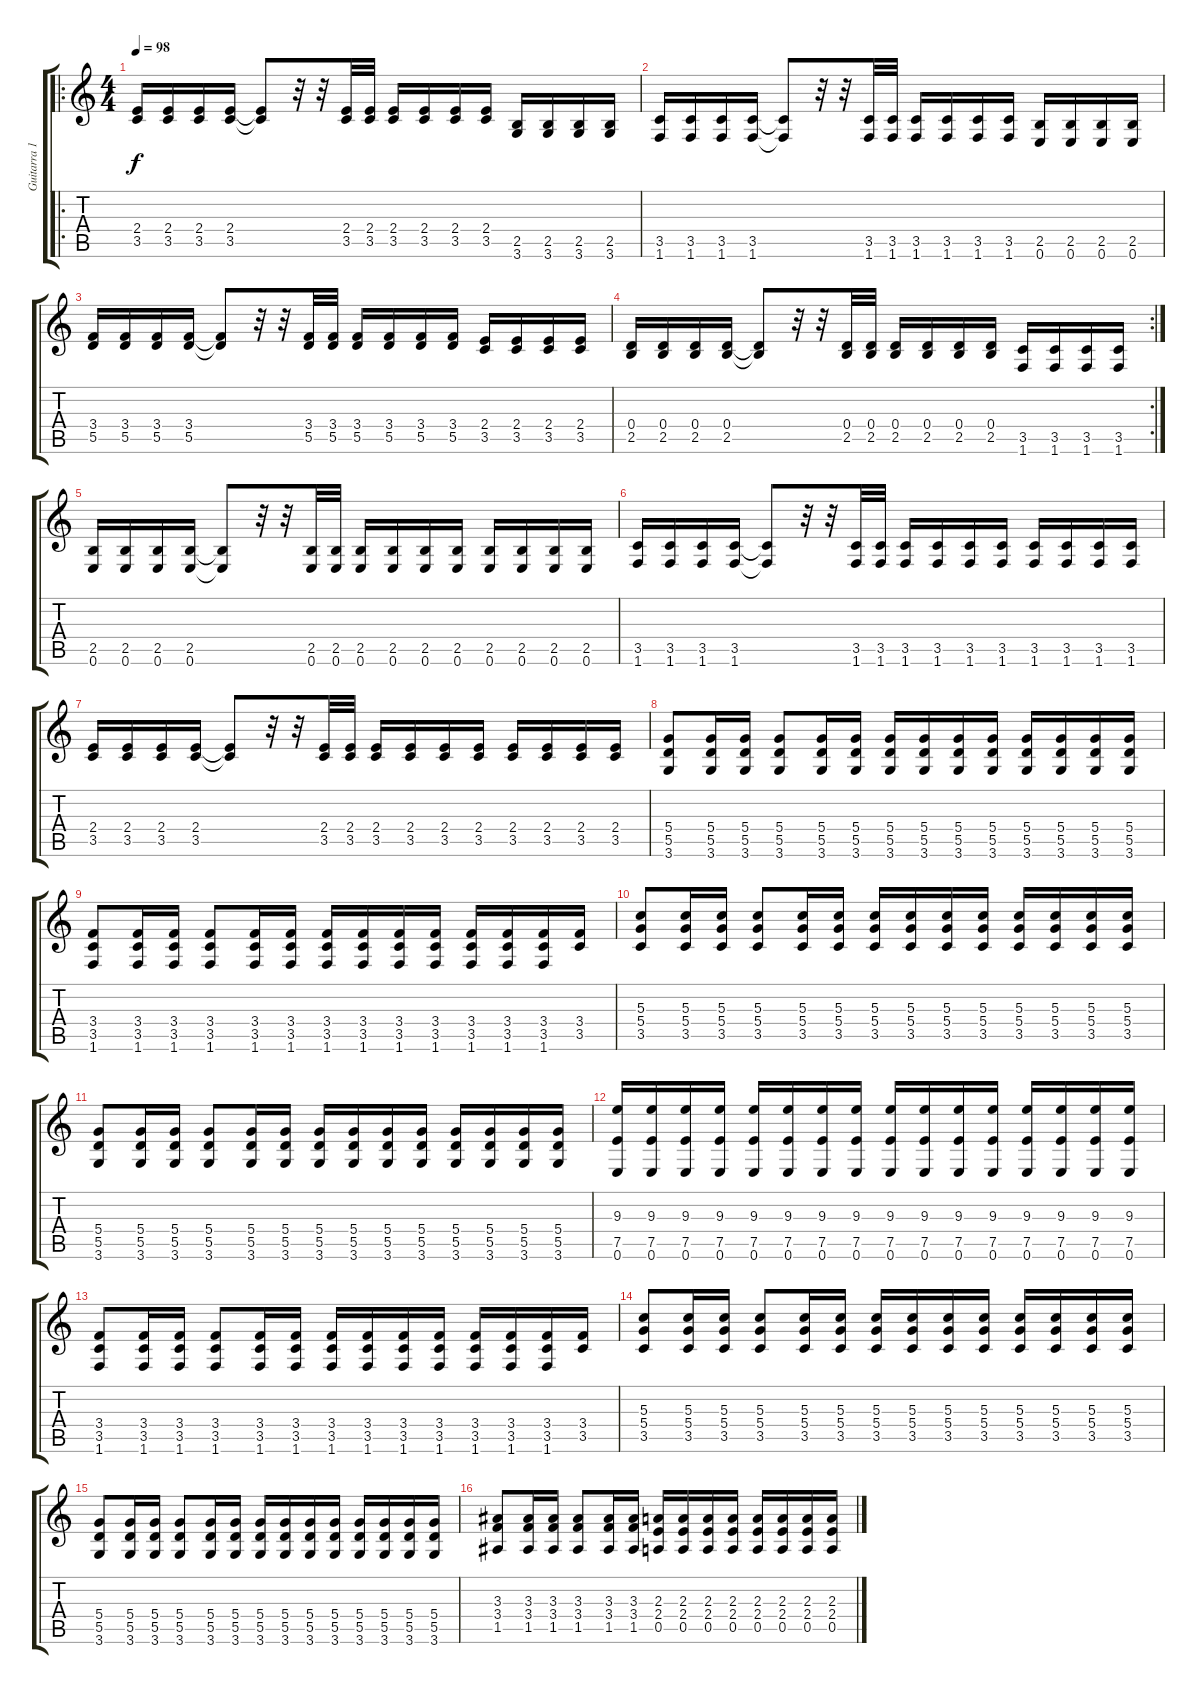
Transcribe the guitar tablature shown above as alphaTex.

\track ("Guitarra 1" "Guitarra 1") {instrument acousticguitarnylon}
\staff {score tabs}
\tuning (E4 B3 G3 D3 A2 E2) {hide}
\ro
\ts (4 4)
\tempo 98
\clef g2
\ks c
(2.4 3.5).16{dy f instrument distortionguitar} (2.4 3.5).16 (2.4 3.5).16 (2.4 3.5).16 (2.4{t} 3.5{t}).8 r.32 r.32 (2.4 3.5).32 (2.4 3.5).32 (2.4 3.5).16 (2.4 3.5).16 (2.4 3.5).16 (2.4 3.5).16 (2.5 3.6).16 (2.5 3.6).16 (2.5 3.6).16 (2.5 3.6).16 |
(3.5 1.6).16 (3.5 1.6).16 (3.5 1.6).16 (3.5 1.6).16 (3.5{t} 1.6{t}).8 r.32 r.32 (3.5 1.6).32 (3.5 1.6).32 (3.5 1.6).16 (3.5 1.6).16 (3.5 1.6).16 (3.5 1.6).16 (2.5 0.6).16 (2.5 0.6).16 (2.5 0.6).16 (2.5 0.6).16 |
(3.4 5.5).16 (3.4 5.5).16 (3.4 5.5).16 (3.4 5.5).16 (3.4{t} 5.5{t}).8 r.32 r.32 (3.4 5.5).32 (3.4 5.5).32 (3.4 5.5).16 (3.4 5.5).16 (3.4 5.5).16 (3.4 5.5).16 (2.4 3.5).16 (2.4 3.5).16 (2.4 3.5).16 (2.4 3.5).16 |
\rc 2
(0.4 2.5).16 (0.4 2.5).16 (0.4 2.5).16 (0.4 2.5).16 (0.4{t} 2.5{t}).8 r.32 r.32 (0.4 2.5).32 (0.4 2.5).32 (0.4 2.5).16 (0.4 2.5).16 (0.4 2.5).16 (0.4 2.5).16 (3.5 1.6).16 (3.5 1.6).16 (3.5 1.6).16 (3.5 1.6).16 |
(2.5 0.6).16{instrument distortionguitar} (2.5 0.6).16 (2.5 0.6).16 (2.5 0.6).16 (2.5{t} 0.6{t}).8 r.32 r.32 (2.5 0.6).32 (2.5 0.6).32 (2.5 0.6).16 (2.5 0.6).16 (2.5 0.6).16 (2.5 0.6).16 (2.5 0.6).16 (2.5 0.6).16 (2.5 0.6).16 (2.5 0.6).16 |
(3.5 1.6).16 (3.5 1.6).16 (3.5 1.6).16 (3.5 1.6).16 (3.5{t} 1.6{t}).8 r.32 r.32 (3.5 1.6).32 (3.5 1.6).32 (3.5 1.6).16 (3.5 1.6).16 (3.5 1.6).16 (3.5 1.6).16 (3.5 1.6).16 (3.5 1.6).16 (3.5 1.6).16 (3.5 1.6).16 |
(2.4 3.5).16 (2.4 3.5).16 (2.4 3.5).16 (2.4 3.5).16 (2.4{t} 3.5{t}).8 r.32 r.32 (2.4 3.5).32 (2.4 3.5).32 (2.4 3.5).16 (2.4 3.5).16 (2.4 3.5).16 (2.4 3.5).16 (2.4 3.5).16 (2.4 3.5).16 (2.4 3.5).16 (2.4 3.5).16 |
(5.4 5.5 3.6).8{instrument distortionguitar} (5.4 5.5 3.6).16 (5.4 5.5 3.6).16 (5.4 5.5 3.6).8 (5.4 5.5 3.6).16 (5.4 5.5 3.6).16 (5.4 5.5 3.6).16 (5.4 5.5 3.6).16 (5.4 5.5 3.6).16 (5.4 5.5 3.6).16 (5.4 5.5 3.6).16 (5.4 5.5 3.6).16 (5.4 5.5 3.6).16 (5.4 5.5 3.6).16 |
(3.4 3.5 1.6).8{instrument distortionguitar} (3.4 3.5 1.6).16 (3.4 3.5 1.6).16 (3.4 3.5 1.6).8 (3.4 3.5 1.6).16 (3.4 3.5 1.6).16 (3.4 3.5 1.6).16 (3.4 3.5 1.6).16 (3.4 3.5 1.6).16 (3.4 3.5 1.6).16 (3.4 3.5 1.6).16 (3.4 3.5 1.6).16 (3.4 3.5 1.6).16 (3.4 3.5).16 |
(5.3 5.4 3.5).8{instrument distortionguitar} (5.3 5.4 3.5).16 (5.3 5.4 3.5).16 (5.3 5.4 3.5).8 (5.3 5.4 3.5).16 (5.3 5.4 3.5).16 (5.3 5.4 3.5).16 (5.3 5.4 3.5).16 (5.3 5.4 3.5).16 (5.3 5.4 3.5).16 (5.3 5.4 3.5).16 (5.3 5.4 3.5).16 (5.3 5.4 3.5).16 (5.3 5.4 3.5).16 |
(5.4 5.5 3.6).8{instrument distortionguitar} (5.4 5.5 3.6).16 (5.4 5.5 3.6).16 (5.4 5.5 3.6).8 (5.4 5.5 3.6).16 (5.4 5.5 3.6).16 (5.4 5.5 3.6).16 (5.4 5.5 3.6).16 (5.4 5.5 3.6).16 (5.4 5.5 3.6).16 (5.4 5.5 3.6).16 (5.4 5.5 3.6).16 (5.4 5.5 3.6).16 (5.4 5.5 3.6).16 |
(9.3 7.5 0.6).16 (9.3 7.5 0.6).16 (9.3 7.5 0.6).16 (9.3 7.5 0.6).16 (9.3 7.5 0.6).16 (9.3 7.5 0.6).16 (9.3 7.5 0.6).16 (9.3 7.5 0.6).16 (9.3 7.5 0.6).16 (9.3 7.5 0.6).16 (9.3 7.5 0.6).16 (9.3 7.5 0.6).16 (9.3 7.5 0.6).16 (9.3 7.5 0.6).16 (9.3 7.5 0.6).16 (9.3 7.5 0.6).16 |
(3.4 3.5 1.6).8{instrument distortionguitar} (3.4 3.5 1.6).16 (3.4 3.5 1.6).16 (3.4 3.5 1.6).8 (3.4 3.5 1.6).16 (3.4 3.5 1.6).16 (3.4 3.5 1.6).16 (3.4 3.5 1.6).16 (3.4 3.5 1.6).16 (3.4 3.5 1.6).16 (3.4 3.5 1.6).16 (3.4 3.5 1.6).16 (3.4 3.5 1.6).16 (3.4 3.5).16 |
(5.3 5.4 3.5).8{instrument distortionguitar} (5.3 5.4 3.5).16 (5.3 5.4 3.5).16 (5.3 5.4 3.5).8 (5.3 5.4 3.5).16 (5.3 5.4 3.5).16 (5.3 5.4 3.5).16 (5.3 5.4 3.5).16 (5.3 5.4 3.5).16 (5.3 5.4 3.5).16 (5.3 5.4 3.5).16 (5.3 5.4 3.5).16 (5.3 5.4 3.5).16 (5.3 5.4 3.5).16 |
(5.4 5.5 3.6).8{instrument distortionguitar} (5.4 5.5 3.6).16 (5.4 5.5 3.6).16 (5.4 5.5 3.6).8 (5.4 5.5 3.6).16 (5.4 5.5 3.6).16 (5.4 5.5 3.6).16 (5.4 5.5 3.6).16 (5.4 5.5 3.6).16 (5.4 5.5 3.6).16 (5.4 5.5 3.6).16 (5.4 5.5 3.6).16 (5.4 5.5 3.6).16 (5.4 5.5 3.6).16 |
(3.3 3.4 1.5).8{instrument distortionguitar} (3.3 3.4 1.5).16 (3.3 3.4 1.5).16 (3.3 3.4 1.5).8 (3.3 3.4 1.5).16 (3.3 3.4 1.5).16 (2.3 2.4 0.5).16 (2.3 2.4 0.5).16 (2.3 2.4 0.5).16 (2.3 2.4 0.5).16 (2.3 2.4 0.5).16 (2.3 2.4 0.5).16 (2.3 2.4 0.5).16 (2.3 2.4 0.5).16
